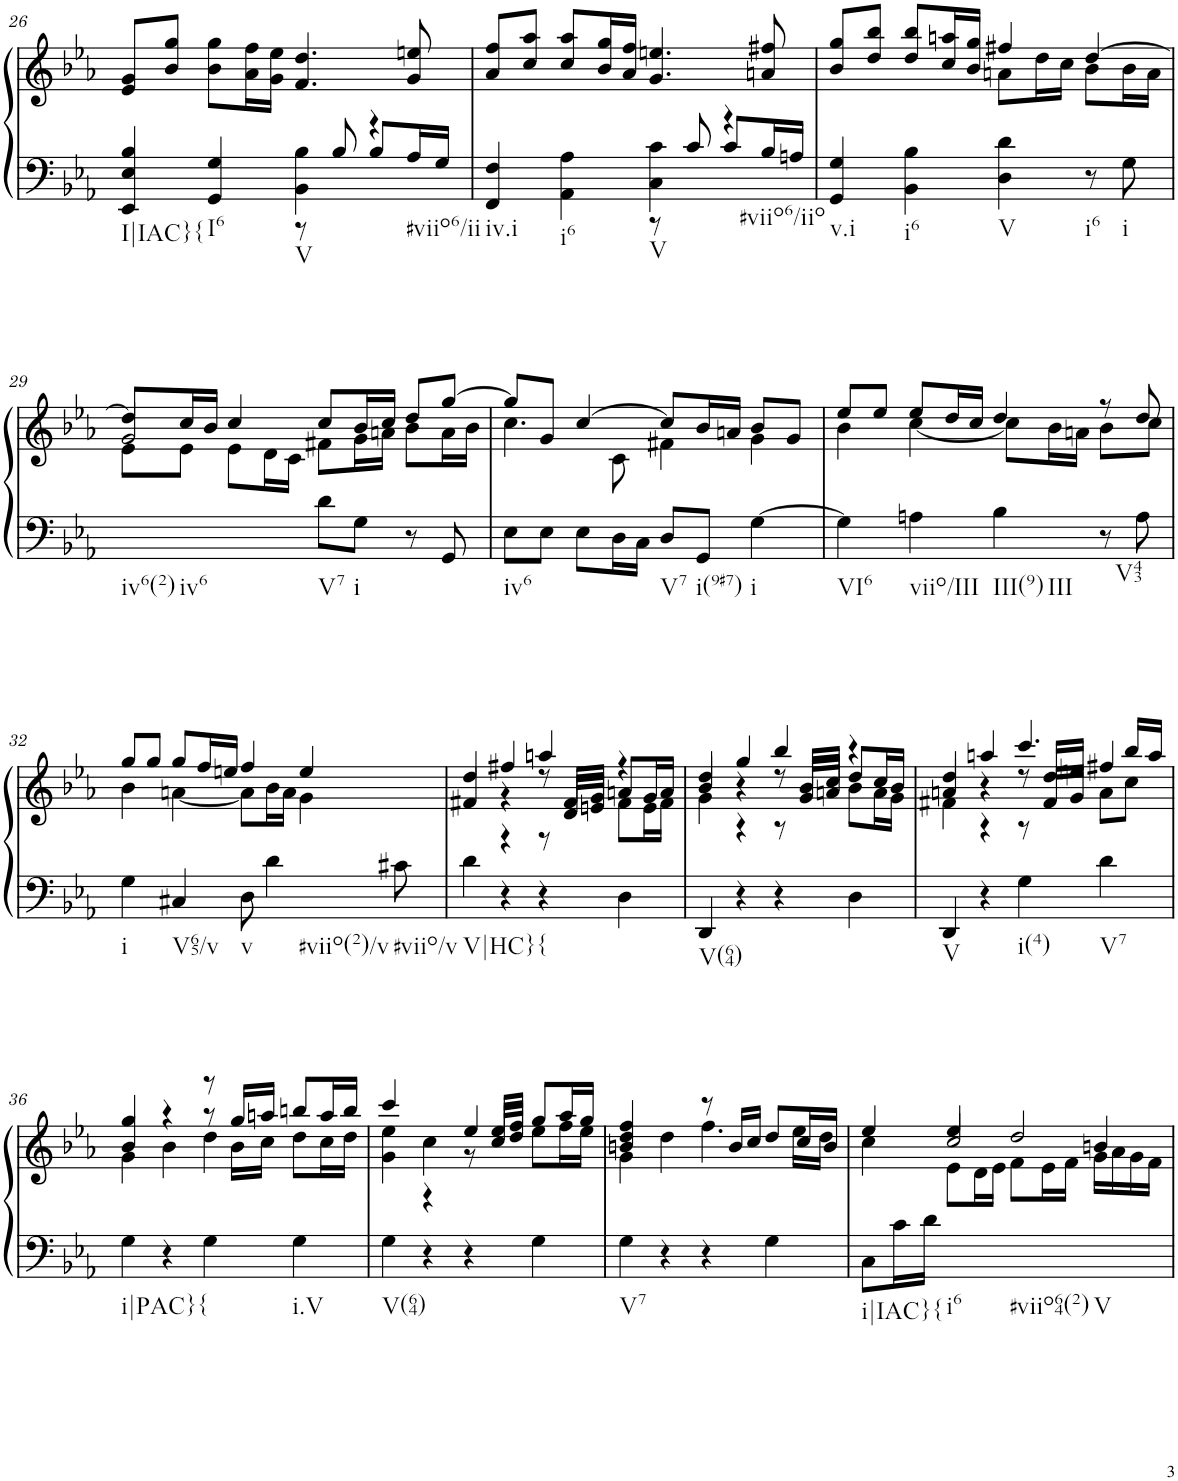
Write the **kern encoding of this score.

**kern	**kern
*part1	*part1
*staff2	*staff1
*I"Piano	*
*I'Pno.	*
!!LO:PB:g=z
*clefF4	*clefG2
*k[b-e-a-]	*k[b-e-a-]
*M4/4	*M4/4
*met(c)	*met(c)
=26	=26
*^	*
!LO:TX:b:t=I|IAC}{	!	!
4EE-/ 4E-/ 4B-/	2ryy	8e-/ 8g/L
.	.	8b-/ 8gg/J
!LO:TX:b:t=I6	!	!
4GG/ 4G/	.	8b-\ 8gg\L
.	.	16a-\ 16ff\L
.	.	16g\ 16ee-\JJ
!LO:TX:b:t=V	!	!
4BB-\ 4B-\	8r	4.f/ 4.dd/
.	8B-/	.
!LO:TX:b:t=#viio6/ii	!	!
4r	8B-/L	.
.	16A-/L	8g/ 8een/
.	16G/JJ	.
=27	=27	=27
!LO:TX:b:t=iv.i	!	!
4FF/ 4F/	2ryy	8a-/ 8ff/L
.	.	8cc/ 8aa-/J
!LO:TX:b:t=i6	!	!
4AA-\ 4A-\	.	8cc/ 8aa-/L
.	.	16b-/ 16gg/L
.	.	16a-/ 16ff/JJ
!LO:TX:b:t=V	!	!
4C\ 4c\	8r	4.g/ 4.een/
.	8c/	.
!LO:TX:b:t=#viio6/iio	!	!
4r	8c/L	.
.	16B-/L	8an/ 8ff#X/
.	16An/JJ	.
=28	=28	=28
*	*	*^
!LO:TX:b:t=v.i	!	!	!
*v	*v	*	*
4GG/ 4G/	8b-/ 8gg/L	2ryy
.	8dd/ 8bb-/J	.
!LO:TX:b:t=i6	!	!
4BB-\ 4B-\	8dd/ 8bb-/L	.
.	16cc/ 16aan/L	.
.	16b-/ 16gg/JJ	.
!LO:TX:b:t=V	!	!
4D\ 4d\	4ff#X/	8an\L
.	.	16dd\L
.	.	16cc\JJ
!LO:TX:b:t=i6	!	!
8r	[4dd/	8b-\L
!LO:TX:b:t=i	!	!
8G\	.	16b-\L
.	.	16a\JJ
!!LO:LB:g=z
=29	=29	=29
*	*	*^
!LO:TX:b:t=iv6(2)	!	!	!
8ryy	8dd/L]	2g/	8e-\L
!LO:TX:b:t=iv6	!	!	!
4.ryy	16cc/L	.	8e-\J
.	16b-/JJ	.	.
.	4cc/	.	8e-\L
.	.	.	16d\L
.	.	.	16c\JJ
!LO:TX:b:t=V7	!	!	!
8d\L	8cc/L	8f#X\L	2ryy
!LO:TX:b:t=i	!	!	!
8G\J	16b-/L	16g\L	.
.	16cc/JJ	16an\JJ	.
8r	8dd/L	8b-\L	.
8GG/	[8gg/J	16a\L	.
.	.	16b-\JJ	.
*	*	*v	*v
=30	=30	=30
!LO:TX:b:t=iv6	!	!
8E-\L	8gg/L]	4.cc\
8E-\J	8g/J	.
8E-\L	[4cc/	.
16D\L	.	8c\
16C\JJ	.	.
!LO:TX:b:t=V7	!	!
8D/L	8cc/L]	4f#X\
!LO:TX:b:t=i(9#7)	!	!
8GG/J	16b-/L	.
.	16an/JJ	.
!LO:TX:b:t=i	!	!
[4G\	8b-/L	4g\
.	8g/J	.
=31	=31	=31
!LO:TX:b:t=VI6	!	!
4G\]	8ee-/L	4b-\
.	8ee-/J	.
!LO:TX:b:t=viio/III	!	!
4An\	8ee-/L	[4cc\
.	16dd/L	.
.	16cc/JJ	.
!LO:TX:b:t=III(9)	!	!
!LO:TX:b:t=III	!	!
4B-\	4dd/	8cc\L]
.	.	16b-\L
.	.	16an\JJ
8r	8r	8b-\L
!LO:TX:b:t=V43	!	!
8A\	8dd/	8cc\J
!!LO:LB:g=z	!!
=32	=32	=32
!LO:TX:b:t=i	!	!
4G\	8gg/L	4b-\
.	8gg/J	.
!LO:TX:b:t=V65/v	!	!
4C#X/	8gg/L	[4an\
.	16ff/L	.
.	16een/JJ	.
!LO:TX:b:t=v	!	!
8D\	4ff/	8a\L]
!LO:TX:b:t=#viio(2)/v	!	!
4d\	.	16b-\L
.	.	16a\JJ
.	4ee/	4g\
!LO:TX:b:t=#viio/v	!	!
8c#X\	.	.
=33	=33	=33
*	*	*^
!LO:TX:b:t=V|HC}{	!	!	!
4d\	4dd/	4f#X/	4ryy
4r	4ff#X/	4r	4r
4r	4aan/	8r	8r
.	.	16f#/LL	16d/LL
.	.	16g/JJ	16en/JJ
4D\	4r	8an/L	8f#\L
.	.	16g/L	16e\L
.	.	16a/JJ	16f#\JJ
=34	=34	=34	=34
!LO:TX:b:t=V(64)	!	!	!
4DD/	4dd/	4g\	4b-/
4r	4gg/	4r	4r
4r	4bb-/	8r	8r
.	.	16b-/LL	16g/LL
.	.	16cc/JJ	16an/JJ
4D\	4r	8dd/L	8b-\L
.	.	16cc/L	16a\L
.	.	16b-/JJ	16g\JJ
=35	=35	=35	=35
!LO:TX:b:t=V	!	!	!
4DD/	4dd/	4f#X\	4an/
4r	4aan/	4r	4r
!LO:TX:b:t=i(4)	!	!	!
4G\	4.ccc/	8r	8r
.	.	16dd/LL	16f#/LL
.	.	16een/JJ	16g/JJ
!LO:TX:b:t=V7	!	!	!
4d\	.	4ff#X/	8a\L
.	16bb-/LL	.	8cc\J
.	16aa/JJ	.	.
!!LO:LB:g=z	!!	!!
=36	=36	=36	=36
!LO:TX:b:t=i|PAC}{	!	!	!
4G\	4gg/	4g\	4b-/
4r	4r	4b-\	4ryy
4G\	8r	8r	4dd\
.	16gg/LL	16b-\LL	.
.	16aan/JJ	16cc\JJ	.
!LO:TX:b:t=i.V	!	!	!
4G\	8bbn/L	8dd\L	4ryy
.	16aa/L	16cc\L	.
.	16bb/JJ	16dd\JJ	.
=37	=37	=37	=37
!LO:TX:b:t=V(64)	!	!	!
4G\	4ccc/	4g\ 4ee-\	8ryy
*	*	*v	*v
4r	4cc\	4r
4r	4ee-/	8r
*	*	*^
.	.	16ee-/LL	16cc/LL
.	.	16ff/JJ	16dd/JJ
4G\	8gg/L	8ee-\L	4ryy
.	16aa-/L	16ff\L	.
.	16gg/JJ	16ee-\JJ	.
*	*	*v	*v
=38	=38	=38
!LO:TX:b:t=V7	!	!
4G\	4bn/ 4dd/ 4ff/	4g\
4r	4dd\	4ryy
4r	8r	4.ff\
.	16b/LL	.
.	16cc/JJ	.
4G\	8dd/L	.
.	16cc/L	16ee-\LL
.	16b/JJ	16dd\JJ
=39	=39	=39
*	*	*^
!LO:TX:b:t=i|IAC}{	!	!	!
8C\L	4ee-/	4cc\	4ryy
16c\L	.	.	.
16d\JJ	.	.	.
!LO:TX:b:t=i6	!	!	!
4ryy	4ee-/	2cc/	8e-\L
.	.	.	16d\L
.	.	.	16e-\JJ
!LO:TX:b:t=#viio64(2)	!	!	!
4ryy	2dd/	.	8f\L
.	.	.	16e-\L
.	.	.	16f\JJ
!LO:TX:b:t=V	!	!	!
4ryy	.	4bn/	16g\LL
.	.	.	16a-\
.	.	.	16g\
.	.	.	16f\JJ
*	*v	*v	*v
=	=
*-	*-
